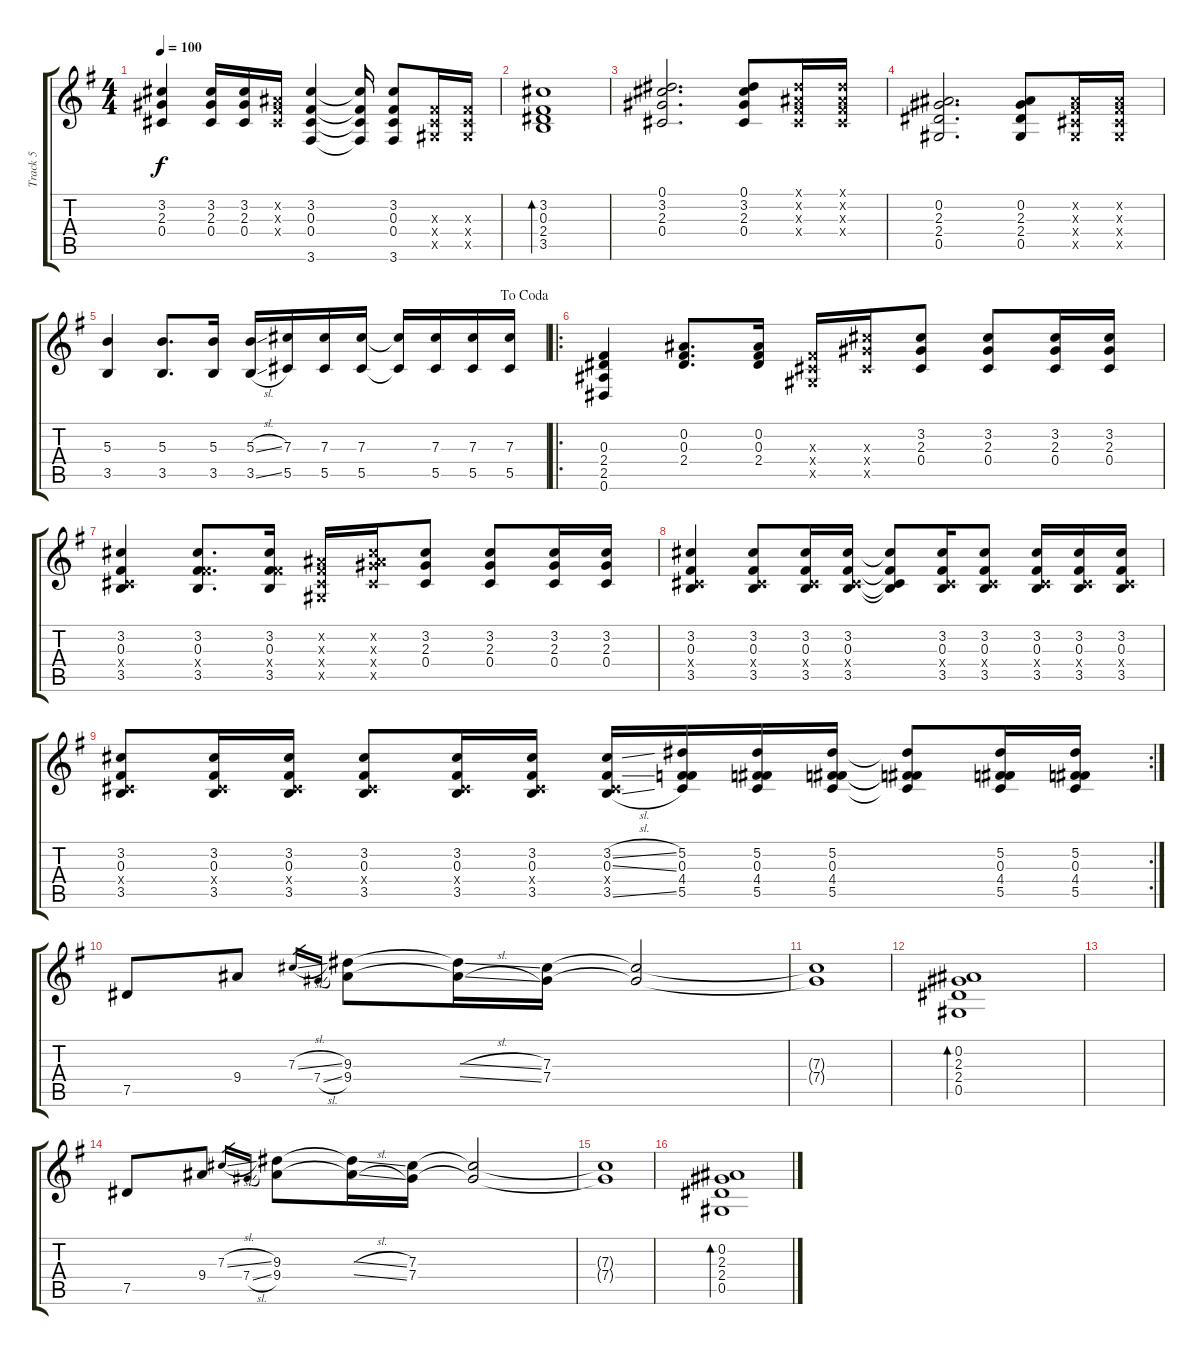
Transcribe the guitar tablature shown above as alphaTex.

\track ("Track 5" "Track 5") {instrument overdrivenguitar}
\staff {score tabs}
\tuning (Eb4 Bb3 Gb3 Db3 Ab2 Eb2) {hide}
\ts (4 4)
\tempo 100
\clef g2
\ks g
(3.2 2.3 0.4).4{dy f} (3.2 2.3 0.4).16 (3.2 2.3 0.4).16 (0.2{x} 0.3{x} 0.4{x}).16 (3.2 0.3 0.4 3.6).4 (3.2{t} 0.3{t} 0.4{t} 3.6{t}).16 (3.2 0.3 0.4 3.6).8 (0.3{x} 0.4{x} 0.5{x}).16 (0.3{x} 0.4{x} 0.5{x}).16 |
(3.2 0.3 2.4 3.5).1{bd 120} |
(0.1 3.2 2.3 0.4).2{d} (0.1 3.2 2.3 0.4).8 (0.1{x} 0.2{x} 0.3{x} 0.4{x}).16 (0.1{x} 0.2{x} 0.3{x} 0.4{x}).16 |
(0.2 2.3 2.4 0.5).2{d} (0.2 2.3 2.4 0.5).8 (0.2{x} 0.3{x} 0.4{x} 0.5{x}).16 (0.2{x} 0.3{x} 0.4{x} 0.5{x}).16 |
\jump dacoda
(5.3 3.5).4 (5.3 3.5).8{d} (5.3 3.5).16 (5.3{sl} 3.5{sl}).16 (7.3 5.5).16 (7.3 5.5).16 (7.3 5.5).16 (7.3{t} 5.5{t}).16 (7.3 5.5).16 (7.3 5.5).16 (7.3 5.5).16 |
\ro
(0.3 2.4 2.5 0.6).4 (0.2 0.3 2.4).8{d} (0.2 0.3 2.4).16 (0.3{x} 0.4{x} 0.5{x}).16 (7.3{x} 7.4{x} 5.5{x}).16 (3.2 2.3 0.4).8 (3.2 2.3 0.4).8 (3.2 2.3 0.4).16 (3.2 2.3 0.4).16 |
(3.2 0.3 0.4{x} 3.5).4 (3.2 0.3 5.4{x} 3.5).8{d} (3.2 0.3 5.4{x} 3.5).16 (0.2{x} 0.3{x} 0.4{x} 0.5{x}).16 (0.2{x} 7.3{x} 7.4{x} 5.5{x}).16 (3.2 2.3 0.4).8 (3.2 2.3 0.4).8 (3.2 2.3 0.4).16 (3.2 2.3 0.4).16 |
(3.2 0.3 0.4{x} 3.5).4 (3.2 0.3 0.4{x} 3.5).8 (3.2 0.3 0.4{x} 3.5).16 (3.2 0.3 0.4{x} 3.5).16 (3.2{t} 0.3{t} 0.4{t} 3.5{t}).8 (3.2 0.3 0.4{x} 3.5).16 (3.2 0.3 0.4{x} 3.5).8 (3.2 0.3 0.4{x} 3.5).16 (3.2 0.3 0.4{x} 3.5).16 (3.2 0.3 0.4{x} 3.5).16 |
\rc 2
(3.2 0.3 0.4{x} 3.5).8 (3.2 0.3 0.4{x} 3.5).16 (3.2 0.3 0.4{x} 3.5).16 (3.2 0.3 0.4{x} 3.5).8 (3.2 0.3 0.4{x} 3.5).16 (3.2 0.3 0.4{x} 3.5).16 (3.2{sl} 0.3{sl} 0.4{x} 3.5{sl}).16 (5.2 0.3 4.4 5.5).16 (5.2 0.3 4.4 5.5).16 (5.2 0.3 4.4 5.5).16 (5.2{t} 0.3{t} 4.4{t} 5.5{t}).8 (5.2 0.3 4.4 5.5).16 (5.2 0.3 4.4 5.5).16 |
7.5.8 9.4.8 7.3{sl}.16{gr} 7.4{sl}.16{gr} (9.3 9.4).8 (9.3{sl t} 9.4{sl t}).16 (7.3 7.4).16 (7.3{t} 7.4{t}).2 |
(7.3{t} 7.4{t}).1 |
(0.2 2.3 2.4 0.5).1{bd 120} |
|
7.5.8 9.4.8 7.3{sl}.16{gr} 7.4{sl}.16{gr} (9.3 9.4).8 (9.3{sl t} 9.4{sl t}).16 (7.3 7.4).16 (7.3{t} 7.4{t}).2 |
(7.3{t} 7.4{t}).1 |
(0.2 2.3 2.4 0.5).1{bd 120}
